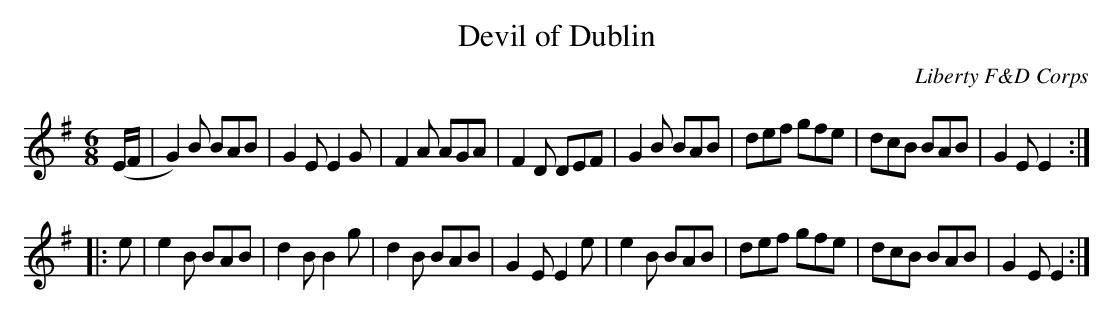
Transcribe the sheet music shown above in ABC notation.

X:1
T:Devil of Dublin
C:Liberty F&D Corps
M:6/8
L:1/8
K:Emin
(E/F/|G2)B BAB|G2E E2G|F2A AGA|F2D DEF|G2B BAB|def gfe|dcB BAB|G2E E2::
e|e2B BAB|d2B B2g|d2B BAB|G2E E2e|e2B BAB|def gfe|dcB BAB|G2E E2:|
